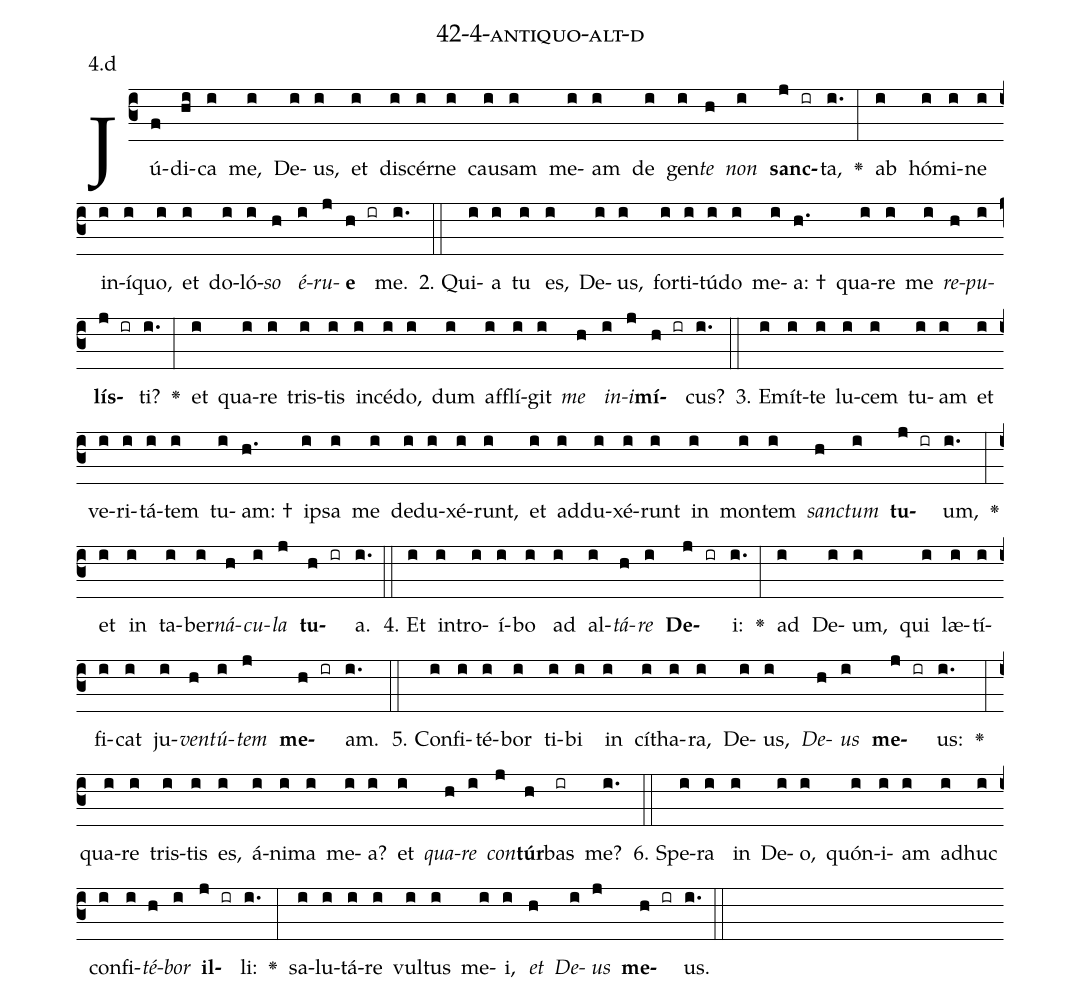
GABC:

name: 42-4-antiquo-alt-d;
annotation: 4.d;
%%
(c3)Jú(f)di(hi)ca(i) me,(i) De(i)us,(i) et(i) di(i)scér(i)ne(i) cau(i)sam(i) me(i)am(i) de(i) gen(i)<i>te</i>(h) <i>non</i>(i) <b>sanc</b>(j ir)ta,(i.) <v>\greheightstar</v>(:) ab(i) hó(i)mi(i)ne(i) in(i)í(i)quo,(i) et(i) do(i)ló(i)<i>so</i>(h) <i>é</i>(i)<i>ru</i>(j)<b>e</b>(h ir) me.(i.) (::)
2. Qui(i)a(i) tu(i) es,(i) De(i)us,(i) for(i)ti(i)tú(i)do(i) me(i)a: †(h.) qua(i)re(i) me(i) <i>re</i>(h)<i>pu</i>(i)<b>lís</b>(j ir)ti?(i.) <v>\greheightstar</v>(:) et(i) qua(i)re(i) tris(i)tis(i) in(i)cé(i)do,(i) dum(i) af(i)flí(i)git(i) <i>me</i>(h) <i>in</i>(i)<i>i</i>(j)<b>mí</b>(h ir)cus?(i.) (::)
3. E(i)mít(i)te(i) lu(i)cem(i) tu(i)am(i) et(i) ve(i)ri(i)tá(i)tem(i) tu(i)am: †(h.) ip(i)sa(i) me(i) de(i)du(i)xé(i)runt,(i) et(i) ad(i)du(i)xé(i)runt(i) in(i) mon(i)tem(i) <i>sanc</i>(h)<i>tum</i>(i) <b>tu</b>(j ir)um,(i.) <v>\greheightstar</v>(:) et(i) in(i) ta(i)ber(i)<i>ná</i>(h)<i>cu</i>(i)<i>la</i>(j) <b>tu</b>(h ir)a.(i.) (::)
4. Et(i) in(i)tro(i)í(i)bo(i) ad(i) al(i)<i>tá</i>(h)<i>re</i>(i) <b>De</b>(j ir)i:(i.) <v>\greheightstar</v>(:) ad(i) De(i)um,(i) qui(i) læ(i)tí(i)fi(i)cat(i) ju(i)<i>ven</i>(h)<i>tú</i>(i)<i>tem</i>(j) <b>me</b>(h ir)am.(i.) (::)
5. Con(i)fi(i)té(i)bor(i) ti(i)bi(i) in(i) cí(i)tha(i)ra,(i) De(i)us,(i) <i>De</i>(h)<i>us</i>(i) <b>me</b>(j ir)us:(i.) <v>\greheightstar</v>(:) qua(i)re(i) tris(i)tis(i) es,(i) á(i)ni(i)ma(i) me(i)a?(i) et(i) <i>qua</i>(h)<i>re</i>(i) <i>con</i>(j)<b>túr</b>(h)bas(ir) me?(i.) (::)
6. Spe(i)ra(i) in(i) De(i)o,(i) quón(i)i(i)am(i) ad(i)huc(i) con(i)fi(i)<i>té</i>(h)<i>bor</i>(i) <b>il</b>(j ir)li:(i.) <v>\greheightstar</v>(:) sa(i)lu(i)tá(i)re(i) vul(i)tus(i) me(i)i,(i) <i>et</i>(h) <i>De</i>(i)<i>us</i>(j) <b>me</b>(h ir)us.(i.) (::)
